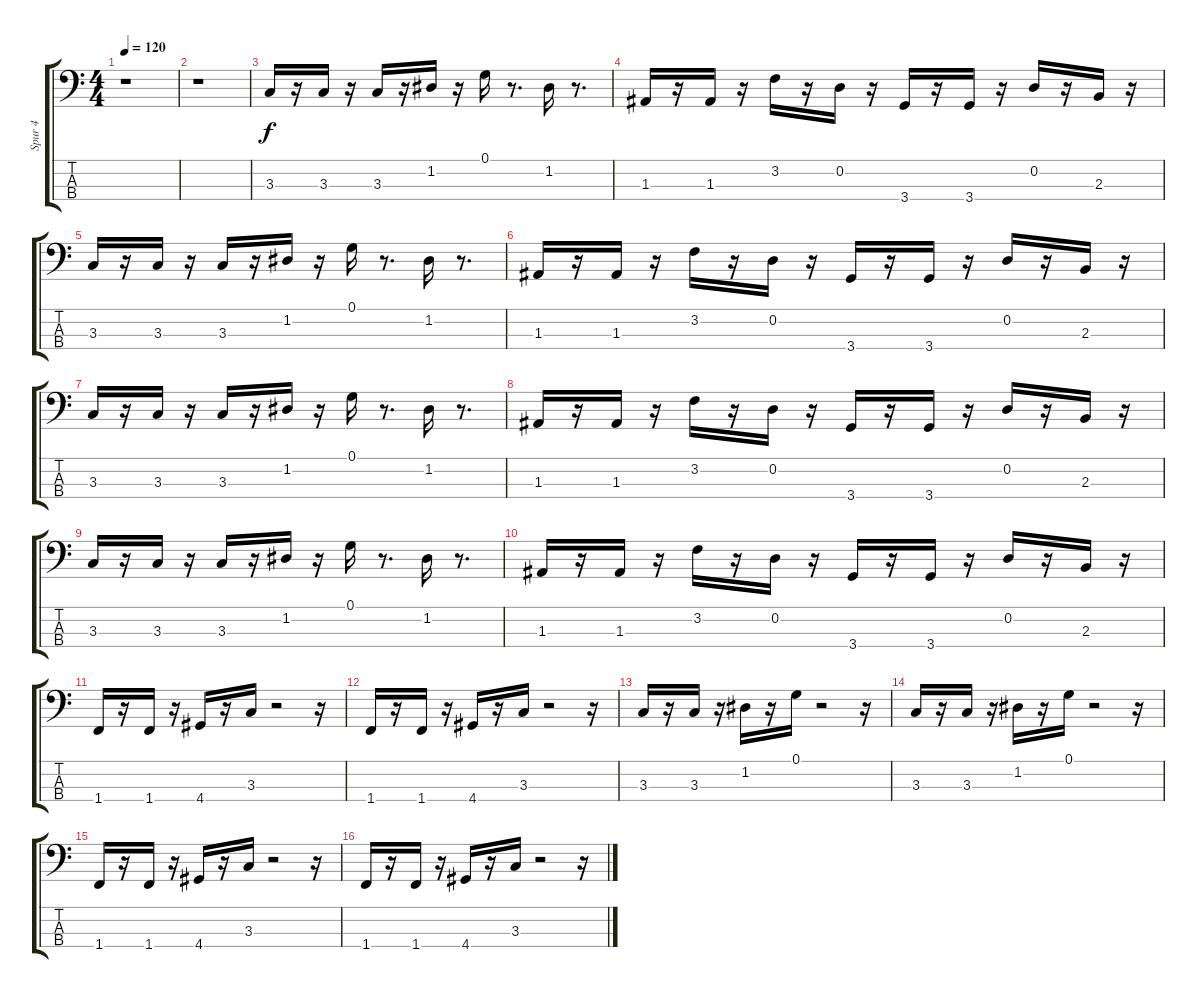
\track ("Spur 4" "Spur 4") {instrument fretlessbass}
\staff {score tabs}
\tuning (G2 D2 A1 E1) {hide}
\ts (4 4)
\tempo 120
\clef f4
\ks c
r.1{dy f instrument fretlessbass} |
r.1 |
3.3.16 r.16 3.3.16 r.16 3.3.16 r.16 1.2.16 r.16 0.1.16 r.8{d} 1.2.16 r.8{d} |
1.3.16 r.16 1.3.16 r.16 3.2.16 r.16 0.2.16 r.16 3.4.16 r.16 3.4.16 r.16 0.2.16 r.16 2.3.16 r.16 |
3.3.16 r.16 3.3.16 r.16 3.3.16 r.16 1.2.16 r.16 0.1.16 r.8{d} 1.2.16 r.8{d} |
1.3.16 r.16 1.3.16 r.16 3.2.16 r.16 0.2.16 r.16 3.4.16 r.16 3.4.16 r.16 0.2.16 r.16 2.3.16 r.16 |
3.3.16 r.16 3.3.16 r.16 3.3.16 r.16 1.2.16 r.16 0.1.16 r.8{d} 1.2.16 r.8{d} |
1.3.16 r.16 1.3.16 r.16 3.2.16 r.16 0.2.16 r.16 3.4.16 r.16 3.4.16 r.16 0.2.16 r.16 2.3.16 r.16 |
3.3.16 r.16 3.3.16 r.16 3.3.16 r.16 1.2.16 r.16 0.1.16 r.8{d} 1.2.16 r.8{d} |
1.3.16 r.16 1.3.16 r.16 3.2.16 r.16 0.2.16 r.16 3.4.16 r.16 3.4.16 r.16 0.2.16 r.16 2.3.16 r.16 |
1.4.16 r.16 1.4.16 r.16 4.4.16 r.16 3.3.16 r.2 r.16 |
1.4.16 r.16 1.4.16 r.16 4.4.16 r.16 3.3.16 r.2 r.16 |
3.3.16 r.16 3.3.16 r.16 1.2.16 r.16 0.1.16 r.2 r.16 |
3.3.16 r.16 3.3.16 r.16 1.2.16 r.16 0.1.16 r.2 r.16 |
1.4.16 r.16 1.4.16 r.16 4.4.16 r.16 3.3.16 r.2 r.16 |
1.4.16 r.16 1.4.16 r.16 4.4.16 r.16 3.3.16 r.2 r.16
